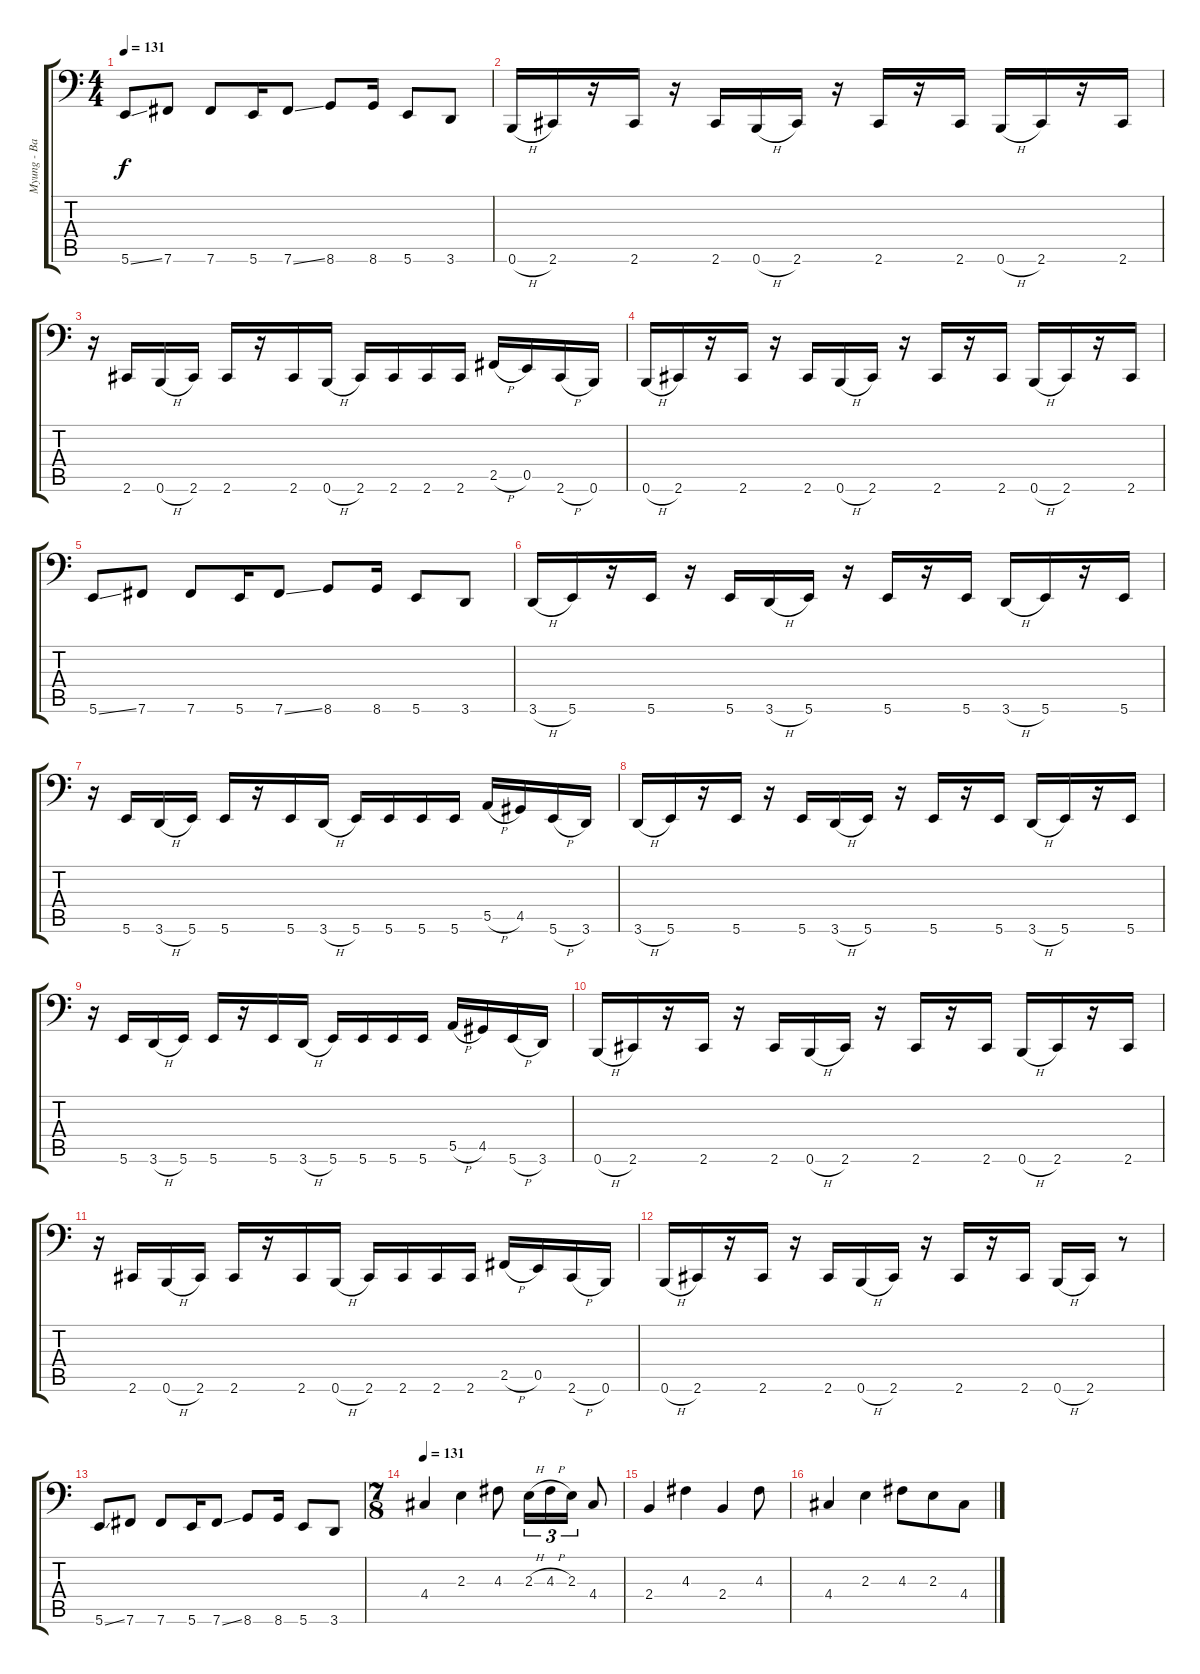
\track ("Myung - Bass" "Myung - Ba") {instrument electricbassfinger}
\staff {score tabs}
\tuning (C3 G2 D2 A1 E1 B0) {hide}
\ts (4 4)
\tempo 131
\clef f4
\ks c
5.6{ss}.8{dy f} 7.6.8 7.6.8 5.6.16 7.6{ss}.8 8.6.8 8.6.16 5.6.8 3.6.8 |
0.6{h}.16 2.6.16 r.16 2.6.16 r.16 2.6.16 0.6{h}.16 2.6.16 r.16 2.6.16 r.16 2.6.16 0.6{h}.16 2.6.16 r.16 2.6.16 |
r.16 2.6.16 0.6{h}.16 2.6.16 2.6.16 r.16 2.6.16 0.6{h}.16 2.6.16 2.6.16 2.6.16 2.6.16 2.5{h}.16 0.5.16 2.6{h}.16 0.6.16 |
0.6{h}.16 2.6.16 r.16 2.6.16 r.16 2.6.16 0.6{h}.16 2.6.16 r.16 2.6.16 r.16 2.6.16 0.6{h}.16 2.6.16 r.16 2.6.16 |
5.6{ss}.8 7.6.8 7.6.8 5.6.16 7.6{ss}.8 8.6.8 8.6.16 5.6.8 3.6.8 |
3.6{h}.16 5.6.16 r.16 5.6.16 r.16 5.6.16 3.6{h}.16 5.6.16 r.16 5.6.16 r.16 5.6.16 3.6{h}.16 5.6.16 r.16 5.6.16 |
r.16 5.6.16 3.6{h}.16 5.6.16 5.6.16 r.16 5.6.16 3.6{h}.16 5.6.16 5.6.16 5.6.16 5.6.16 5.5{h}.16 4.5.16 5.6{h}.16 3.6.16 |
3.6{h}.16 5.6.16 r.16 5.6.16 r.16 5.6.16 3.6{h}.16 5.6.16 r.16 5.6.16 r.16 5.6.16 3.6{h}.16 5.6.16 r.16 5.6.16 |
r.16 5.6.16 3.6{h}.16 5.6.16 5.6.16 r.16 5.6.16 3.6{h}.16 5.6.16 5.6.16 5.6.16 5.6.16 5.5{h}.16 4.5.16 5.6{h}.16 3.6.16 |
0.6{h}.16 2.6.16 r.16 2.6.16 r.16 2.6.16 0.6{h}.16 2.6.16 r.16 2.6.16 r.16 2.6.16 0.6{h}.16 2.6.16 r.16 2.6.16 |
r.16 2.6.16 0.6{h}.16 2.6.16 2.6.16 r.16 2.6.16 0.6{h}.16 2.6.16 2.6.16 2.6.16 2.6.16 2.5{h}.16 0.5.16 2.6{h}.16 0.6.16 |
0.6{h}.16 2.6.16 r.16 2.6.16 r.16 2.6.16 0.6{h}.16 2.6.16 r.16 2.6.16 r.16 2.6.16 0.6{h}.16 2.6.16 r.8 |
5.6{ss}.8 7.6.8 7.6.8 5.6.16 7.6{ss}.8 8.6.8 8.6.16 5.6.8 3.6.8 |
\ts (7 8)
\tempo 131
4.4.4 2.3.4 4.3.8 2.3{h}.16{tu (3 2)} 4.3{h}.16{tu (3 2)} 2.3.16{tu (3 2)} 4.4.8 |
2.4.4 4.3.4 2.4.4 4.3.8 |
4.4.4 2.3.4 4.3.8 2.3.8 4.4.8
